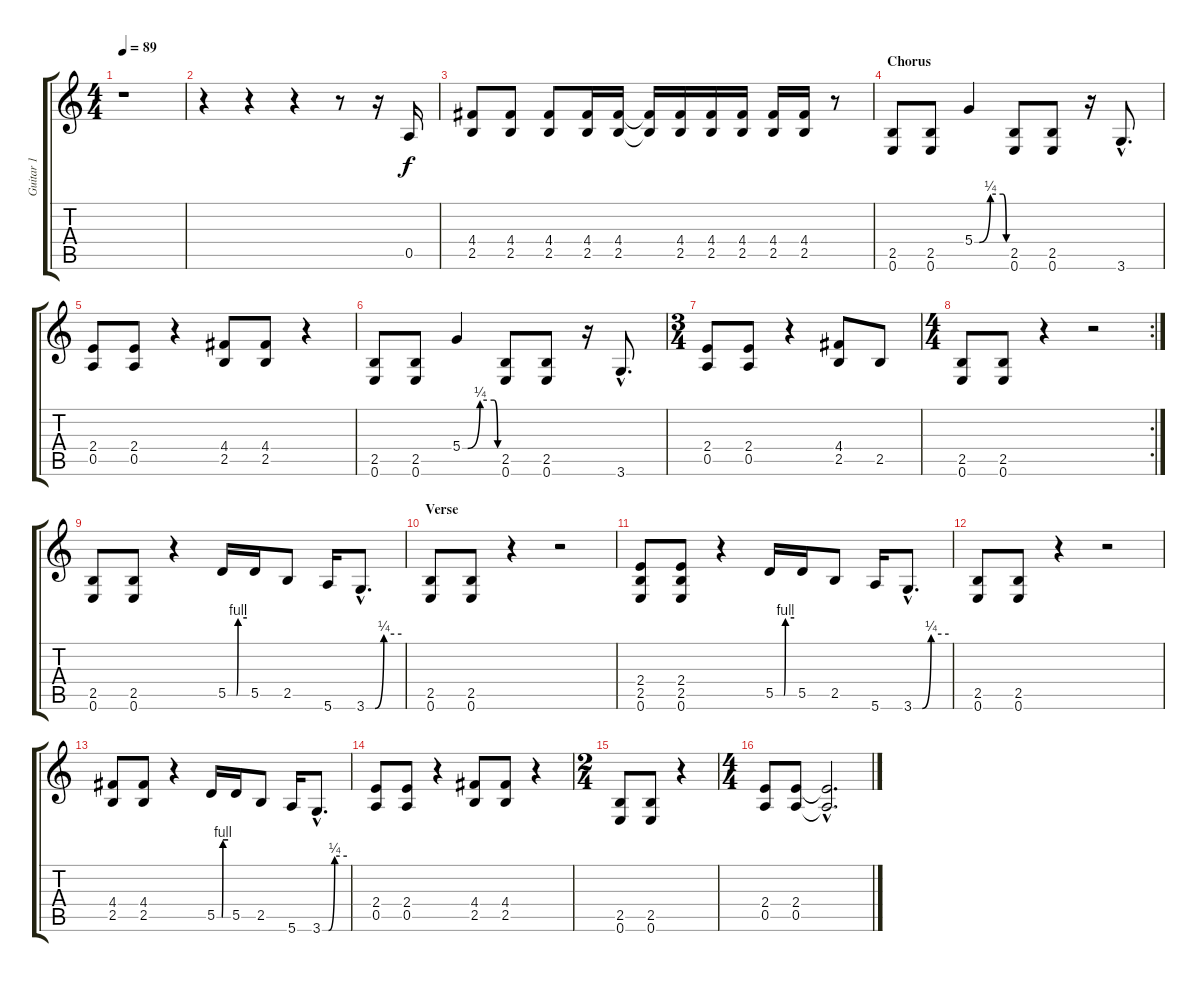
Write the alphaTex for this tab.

\track ("Guitar 1" "Guitar 1") {instrument distortionguitar}
\staff {score tabs}
\tuning (E4 B3 G3 D3 A2 E2) {hide}
\ts (4 4)
\tempo 89
\clef g2
\ks c
r.1{dy f} |
r.4 r.4 r.4 r.8 r.16 0.5.16 |
(4.4 2.5).8 (4.4 2.5).8 (4.4 2.5).8 (4.4 2.5).16 (4.4 2.5).16 (4.4{t} 2.5{t}).16 (4.4 2.5).16 (4.4 2.5).16 (4.4 2.5).16 (4.4 2.5).16 (4.4 2.5).16 r.8 |
\section ("" "Chorus")
(2.5 0.6).8 (2.5 0.6).8 5.4{be (custom 0 0 9 0 30 1 54 1 60 0)}.4 (2.5 0.6).8 (2.5 0.6).8 r.16 3.6{hac}.8{d} |
(2.4 0.5).8 (2.4 0.5).8 r.4 (4.4 2.5).8 (4.4 2.5).8 r.4 |
(2.5 0.6).8 (2.5 0.6).8 5.4{be (custom 0 0 9 0 30 1 54 1 60 0)}.4 (2.5 0.6).8 (2.5 0.6).8 r.16 3.6{hac}.8{d} |
\ts (3 4)
(2.4 0.5).8 (2.4 0.5).8 r.4 (4.4 2.5).8 2.5.8 |
\rc 2
\ts (4 4)
(2.5 0.6).8 (2.5 0.6).8 r.4 r.2 |
(2.5 0.6).8 (2.5 0.6).8 r.4 5.5{be (custom 0 0 27 0 32 4 60 4)}.16 5.5.16 2.5.8 5.6.16 3.6{be (custom 0 0 15 0 30 1 60 1) hac}.8{d} |
\section ("" "Verse")
(2.5 0.6).8 (2.5 0.6).8 r.4 r.2 |
(2.4 2.5 0.6).8 (2.4 2.5 0.6).8 r.4 5.5{be (custom 0 0 27 0 32 4 60 4)}.16 5.5.16 2.5.8 5.6.16 3.6{be (custom 0 0 15 0 30 1 60 1) hac}.8{d} |
(2.5 0.6).8 (2.5 0.6).8 r.4 r.2 |
(4.4 2.5).8 (4.4 2.5).8 r.4 5.5{be (custom 0 0 27 0 32 4 60 4)}.16 5.5.16 2.5.8 5.6.16 3.6{be (custom 0 0 15 0 30 1 60 1) hac}.8{d} |
(2.4 0.5).8 (2.4 0.5).8 r.4 (4.4 2.5).8 (4.4 2.5).8 r.4 |
\ts (2 4)
(2.5 0.6).8 (2.5 0.6).8 r.4 |
\ts (4 4)
(2.4 0.5).8 (2.4 0.5).8 (2.4{hac t} 0.5{hac t}).2{d}
